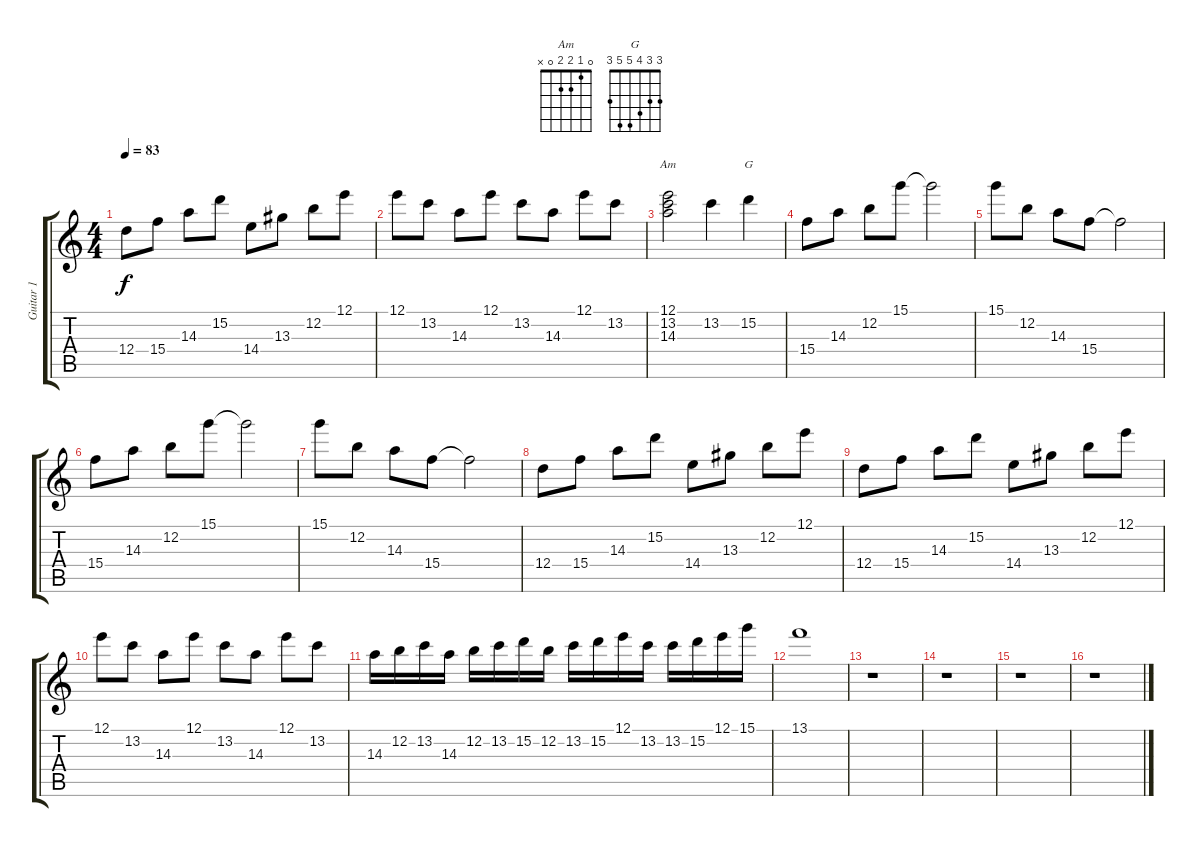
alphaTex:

\track ("Guitar 1" "Guitar 1") {instrument electricguitarjazz}
\staff {score tabs}
\tuning (E4 B3 G3 D3 A2 E2) {hide}
\chord ("Am" 0 1 2 2 0 x)
\chord ("G" 3 3 4 5 5 3)
\ts (4 4)
\tempo 83
\clef g2
\ks c
12.4.8{dy f} 15.4.8 14.3.8 15.2.8 14.4.8 13.3.8 12.2.8 12.1.8 |
12.1.8 13.2.8 14.3.8 12.1.8 13.2.8 14.3.8 12.1.8 13.2.8 |
(12.1 13.2 14.3).2{ch "Am"} 13.2.4 15.2.4{ch "G"} |
15.4.8 14.3.8 12.2.8 15.1.8 15.1{t}.2 |
15.1.8 12.2.8 14.3.8 15.4.8 15.4{t}.2 |
15.4.8 14.3.8 12.2.8 15.1.8 15.1{t}.2 |
15.1.8 12.2.8 14.3.8 15.4.8 15.4{t}.2 |
12.4.8 15.4.8 14.3.8 15.2.8 14.4.8 13.3.8 12.2.8 12.1.8 |
12.4.8 15.4.8 14.3.8 15.2.8 14.4.8 13.3.8 12.2.8 12.1.8 |
12.1.8 13.2.8 14.3.8 12.1.8 13.2.8 14.3.8 12.1.8 13.2.8 |
14.3.16 12.2.16 13.2.16 14.3.16 12.2.16 13.2.16 15.2.16 12.2.16 13.2.16 15.2.16 12.1.16 13.2.16 13.2.16 15.2.16 12.1.16 15.1.16 |
13.1.1 |
r.1 |
r.1 |
r.1 |
r.1
